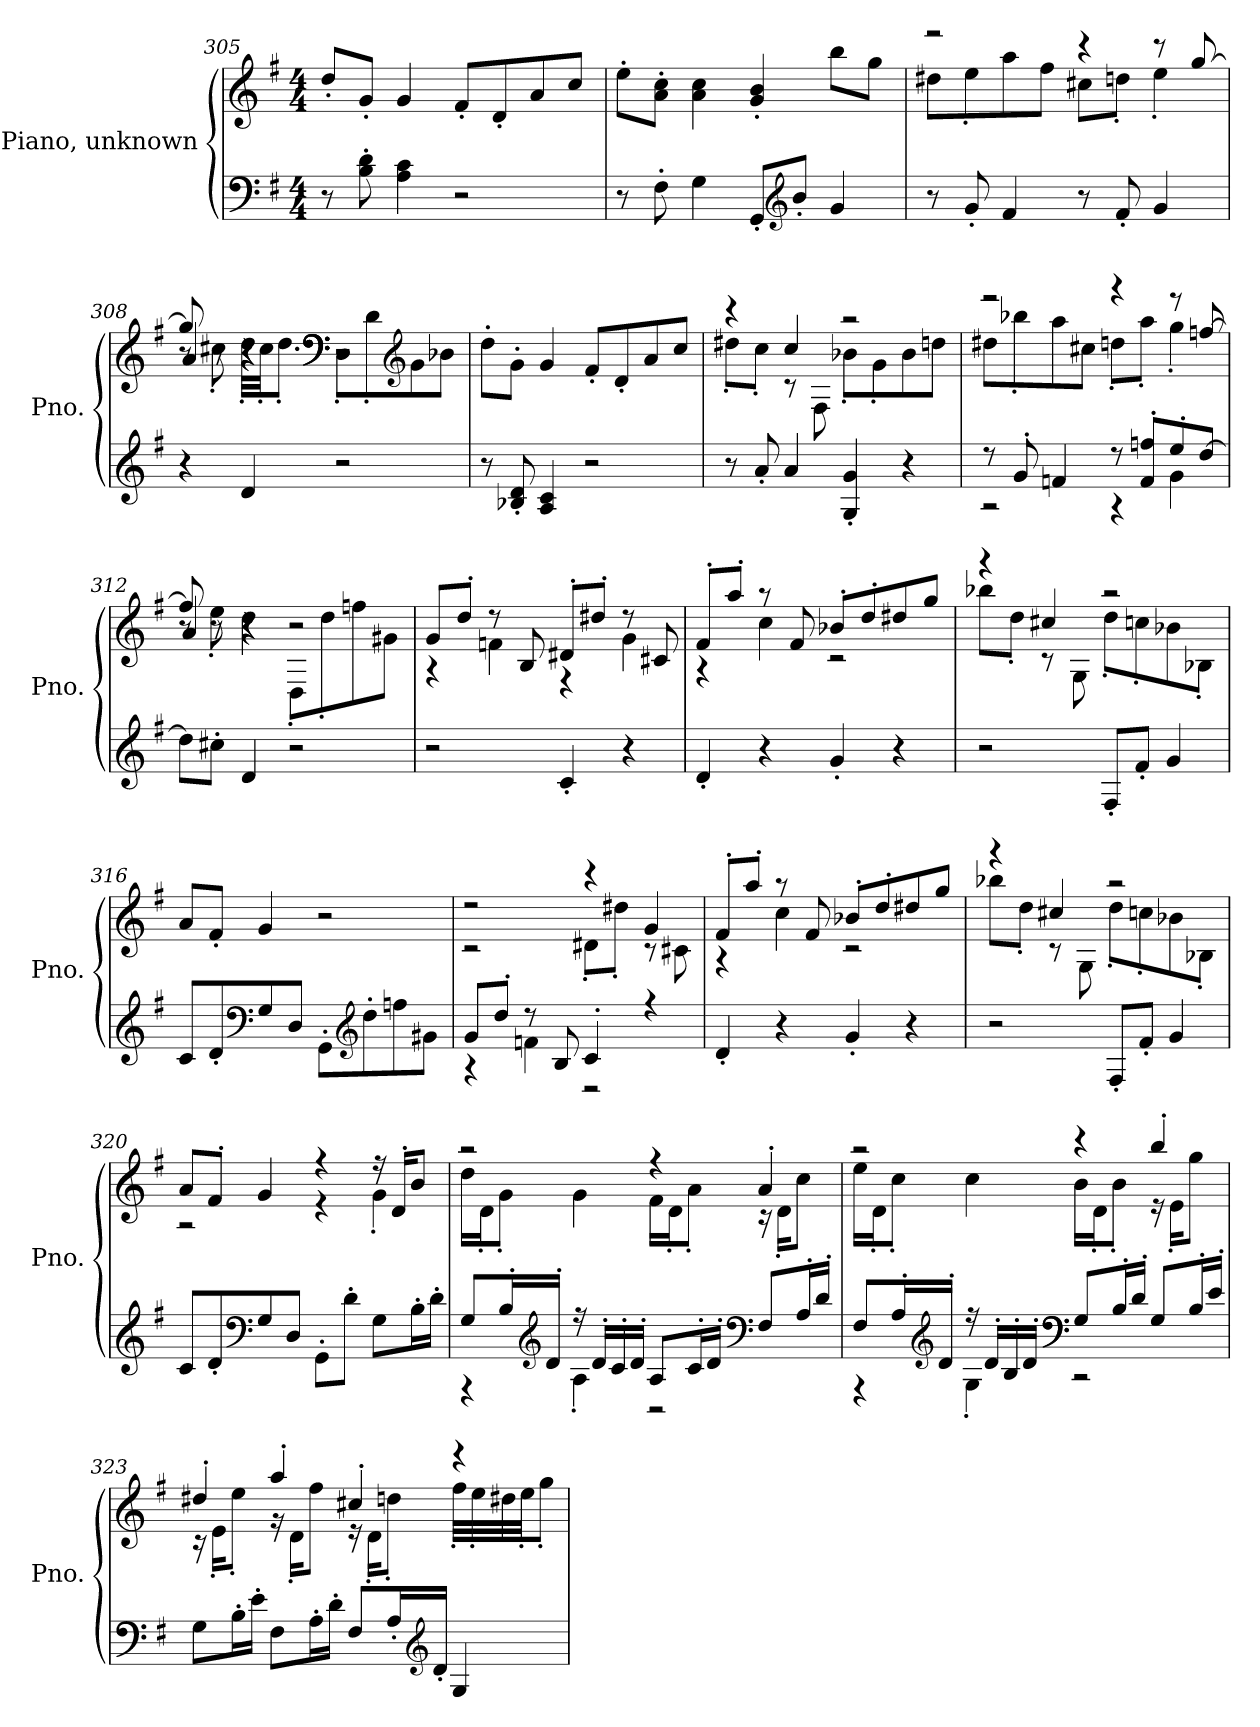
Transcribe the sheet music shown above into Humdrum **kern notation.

**kern	**kern
*part1	*part1
*staff2	*staff1
*I"Piano, unknown	*
*I'Pno.	*
*clefF4	*clefG2
*k[f#]	*k[f#]
*M4/4	*M4/4
=305	=305
8r	8dd'/L
8B\' 8d\'	8g'/J
4A\ 4c\	4g/
2r	8f#'/L
.	8d'/
.	8a/
.	8cc/J
!!LO:LB:g=z
=306	=306
8r	8ee'\L
8F#'\	8a\' 8cc\'J
4G\	4a\ 4cc\
8GG'/L	4g/' 4b/'
*clefG2	*
8b'/J	.
4g/	8bb\L
.	8gg\J
=307	=307
*	*^
8r	2r	8dd#X\L
8g'/	.	8ee'\
4f#/	.	8aa\
.	.	8ff#\J
8r	4r	8cc#X\L
8f#'/	.	8ddn'\J
4g/	8r	4ee'\
.	[8gg/	.
=308	=308	=308
*	*	*^
4r	8gg/]	8r	4a/
.	8r	8cc#X'\	.
4d/	4r	32dd'\LLL	4r
.	.	32cc#'\JJ	.
.	.	8.dd'\J	.
*	*clefF4	*	*
2r	2r	8D'\L	2r
.	.	8d'\	.
*	*clefG2	*	*
.	.	8g\	.
.	.	8b-X\J	.
*	*v	*v	*v
!!LO:LB:g=z
=309	=309
8r	8dd'\L
8B-X/' 8d/'	8g'\J
4A/ 4c/	4g/
2r	8f#'/L
.	8d'/
.	8a/
.	8cc/J
=310	=310
*	*^
8r	4r	8dd#X'\L
8a'/	.	8cc'\J
4a/	4cc/	8r
.	.	8F#\
4G/' 4g/'	2r	8b-X'\L
.	.	8g'\
4r	.	8b-\
.	.	8ddn\J
=311	=311	=311
*^	*	*
8r	2r	2r	8dd#X\L
8g'/	.	.	8bb-X'\
4fn/	.	.	8aa\
.	.	.	8cc#X\J
8r	4r	4r	8ddn'\L
8f/' 8ffn/'L	.	.	8aa'\J
8ee'/	4g\	8r	4gg'\
[8dd/J	.	[8ffn/	.
*v	*v	*	*
=312	=312	=312
*	*	*^
8dd\L]	8ff/]	8r	4a/
8cc#X'\J	8r	8ee'\	.
4d/	4r	4dd\	4r
2r	2r	8D'\L	2r
.	.	8dd'\	.
.	.	8ffn\	.
.	.	8g#X\J	.
*	*	*v	*v
!!LO:LB:g=z
=313	=313	=313
2r	8g/L	4r
.	8dd'/J	.
.	8r	4fn\
.	8B/	.
4c'/	8d#X'/L	4r
.	8dd#X'/J	.
4r	8r	4g\
.	8c#X/	.
=314	=314	=314
4d'/	8f#'/L	4r
.	8aa'/J	.
4r	8r	4cc\
.	8f#/	.
4g'/	8b-X'/L	2r
.	8dd'/	.
4r	8dd#X/	.
.	8gg/J	.
=315	=315	=315
2r	4r	8bb-X\L
.	.	8dd'\J
.	4cc#X/	8r
.	.	8G\
8F#'/L	2r	8dd'\L
8f#'/J	.	8ccn'\
4g/	.	8b-X\
.	.	8B-X'\J
*	*v	*v
!!LO:PB:g=z
=316	=316
8c/L	8a/L
8d'/	8f#'/J
*clefF4	*
8G/	4g/
8D/J	.
8GG'\L	2r
*clefG2	*
8dd'\	.
8ffn\	.
8g#X\J	.
=317	=317
*^	*^
8g/L	4r	2r	2r
8dd'/J	.	.	.
8r	4fn\	.	.
8B/	.	.	.
4c'/	2r	4r	8d#X'\L
.	.	.	8dd#X'\J
4r	.	4g/	8r
.	.	.	8c#X\
*v	*v	*	*
=318	=318	=318
4d'/	8f#'/L	4r
.	8aa'/J	.
4r	8r	4cc\
.	8f#/	.
4g'/	8b-X'/L	2r
.	8dd'/	.
4r	8dd#X/	.
.	8gg/J	.
!!LO:LB:g=z	!!
=319	=319	=319
2r	4r	8bb-X\L
.	.	8dd'\J
.	4cc#X/	8r
.	.	8G\
8F#'/L	2r	8dd'\L
8f#'/J	.	8ccn'\
4g/	.	8b-X\
.	.	8B-X'\J
=320	=320	=320
8c/L	8a/L	2r
8d'/	8f#'/J	.
*clefF4	*	*
8G/	4g/	.
8D/J	.	.
8GG'\L	4r	4r
8d'\J	.	.
8G\L	16r	4g'\
.	16d'/KL	.
16B'\L	8b/J	.
16d'\JJ	.	.
=321	=321	=321
*^	*	*
8G/L	4r	2r	16dd\LL
.	.	.	16d'\J
16B'/L	.	.	8g'\J
*clefG2	*	*	*
16d'/JJ	.	.	.
16r	4A'\	.	4g\
16d'/LL	.	.	.
16c'/	.	.	.
16d'/JJ	.	.	.
8A/L	2r	4r	16f#\LL
.	.	.	16d'\J
16c'/L	.	.	8a'\J
16d'/JJ	.	.	.
*clefF4	*	*	*
8F#/L	.	4a'/	16r
.	.	.	16d'\KL
16A'/L	.	.	8cc\J
16d'/JJ	.	.	.
!!LO:LB:g=z	!!
=322	=322	=322	=322
8F#/L	4r	2r	16ee\LL
.	.	.	16d'\J
16A'/L	.	.	8cc'\J
*clefG2	*	*	*
16d'/JJ	.	.	.
16r	4G'\	.	4cc\
16d'/LL	.	.	.
16B'/	.	.	.
16d'/JJ	.	.	.
*clefF4	*	*	*
8G/L	2r	4r	16b\LL
.	.	.	16d'\J
16B'/L	.	.	8b'\J
16d'/JJ	.	.	.
8G/L	.	4bb'/	16r
.	.	.	16e'\KL
16B'/L	.	.	8gg\J
16e'/JJ	.	.	.
*v	*v	*	*
=323	=323	=323
8G\L	4dd#X'/	16r
.	.	16e'\KL
16B'\L	.	8ee'\J
16e'\JJ	.	.
8F#\L	4aa'/	16r
.	.	16d'\KL
16A'\L	.	8ff#\J
16d'\JJ	.	.
8F#/L	4cc#X'/	16r
.	.	16d'\KL
16A'/L	.	8ddn'\J
*clefG2	*	*
16d'/JJ	.	.
4G/	4r	32ff#'\LLL
.	.	32ee'\
.	.	32dd#X\
.	.	32ee'\JJ
.	.	8gg'\J
*	*v	*v
=	=
*-	*-
